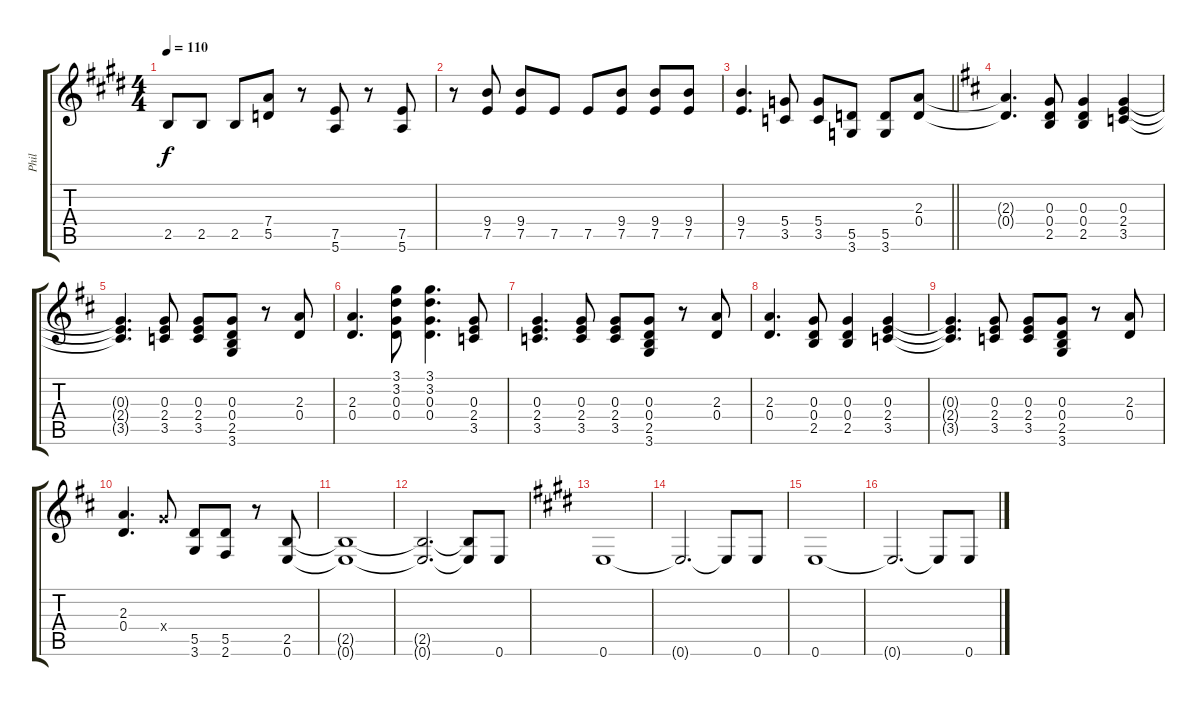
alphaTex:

\track ("Phil" "Phil") {instrument distortionguitar}
\staff {score tabs}
\tuning (E4 B3 G3 D3 A2 E2) {hide}
\ts (4 4)
\tempo 110
\clef g2
\ks e
2.5.8{dy f} 2.5.8 2.5.8 (7.4 5.5).8 r.8 (7.5 5.6).8 r.8 (7.5 5.6).8 |
r.8 (9.4 7.5).8 (9.4 7.5).8 7.5.8 7.5.8 (9.4 7.5).8 (9.4 7.5).8 (9.4 7.5).8 |
\barLineRight lightlight
(9.4 7.5).4{d} (5.4 3.5).8 (5.4 3.5).8 (5.5 3.6).8 (5.5 3.6).8 (2.3 0.4).8 |
\ks d
(2.3{t} 0.4{t}).4{d} (0.3 0.4 2.5).8 (0.3 0.4 2.5).4 (0.3 2.4 3.5).4 |
(0.3{t} 2.4{t} 3.5{t}).4{d} (0.3 2.4 3.5).8 (0.3 2.4 3.5).8 (0.3 0.4 2.5 3.6).8 r.8 (2.3 0.4).8 |
(2.3 0.4).4{d} (3.1 3.2 0.3 0.4).8 (3.1 3.2 0.3 0.4).4{d} (0.3 2.4 3.5).8 |
(0.3 2.4 3.5).4{d} (0.3 2.4 3.5).8 (0.3 2.4 3.5).8 (0.3 0.4 2.5 3.6).8 r.8 (2.3 0.4).8 |
(2.3 0.4).4{d} (0.3 0.4 2.5).8 (0.3 0.4 2.5).4 (0.3 2.4 3.5).4 |
(0.3{t} 2.4{t} 3.5{t}).4{d} (0.3 2.4 3.5).8 (0.3 2.4 3.5).8 (0.3 0.4 2.5 3.6).8 r.8 (2.3 0.4).8 |
(2.3 0.4).4{d} 5.4{x}.8 (5.5 3.6).8 (5.5 2.6).8 r.8 (2.5 0.6).8 |
(2.5{t} 0.6{t}).1 |
(2.5{t} 0.6{t}).2{d} (2.5{t} 0.6{t}).8 0.6.8 |
\ks c#minor
0.6.1 |
0.6{t}.2{d} 0.6{t}.8 0.6.8 |
0.6.1 |
0.6{t}.2{d} 0.6{t}.8 0.6.8
